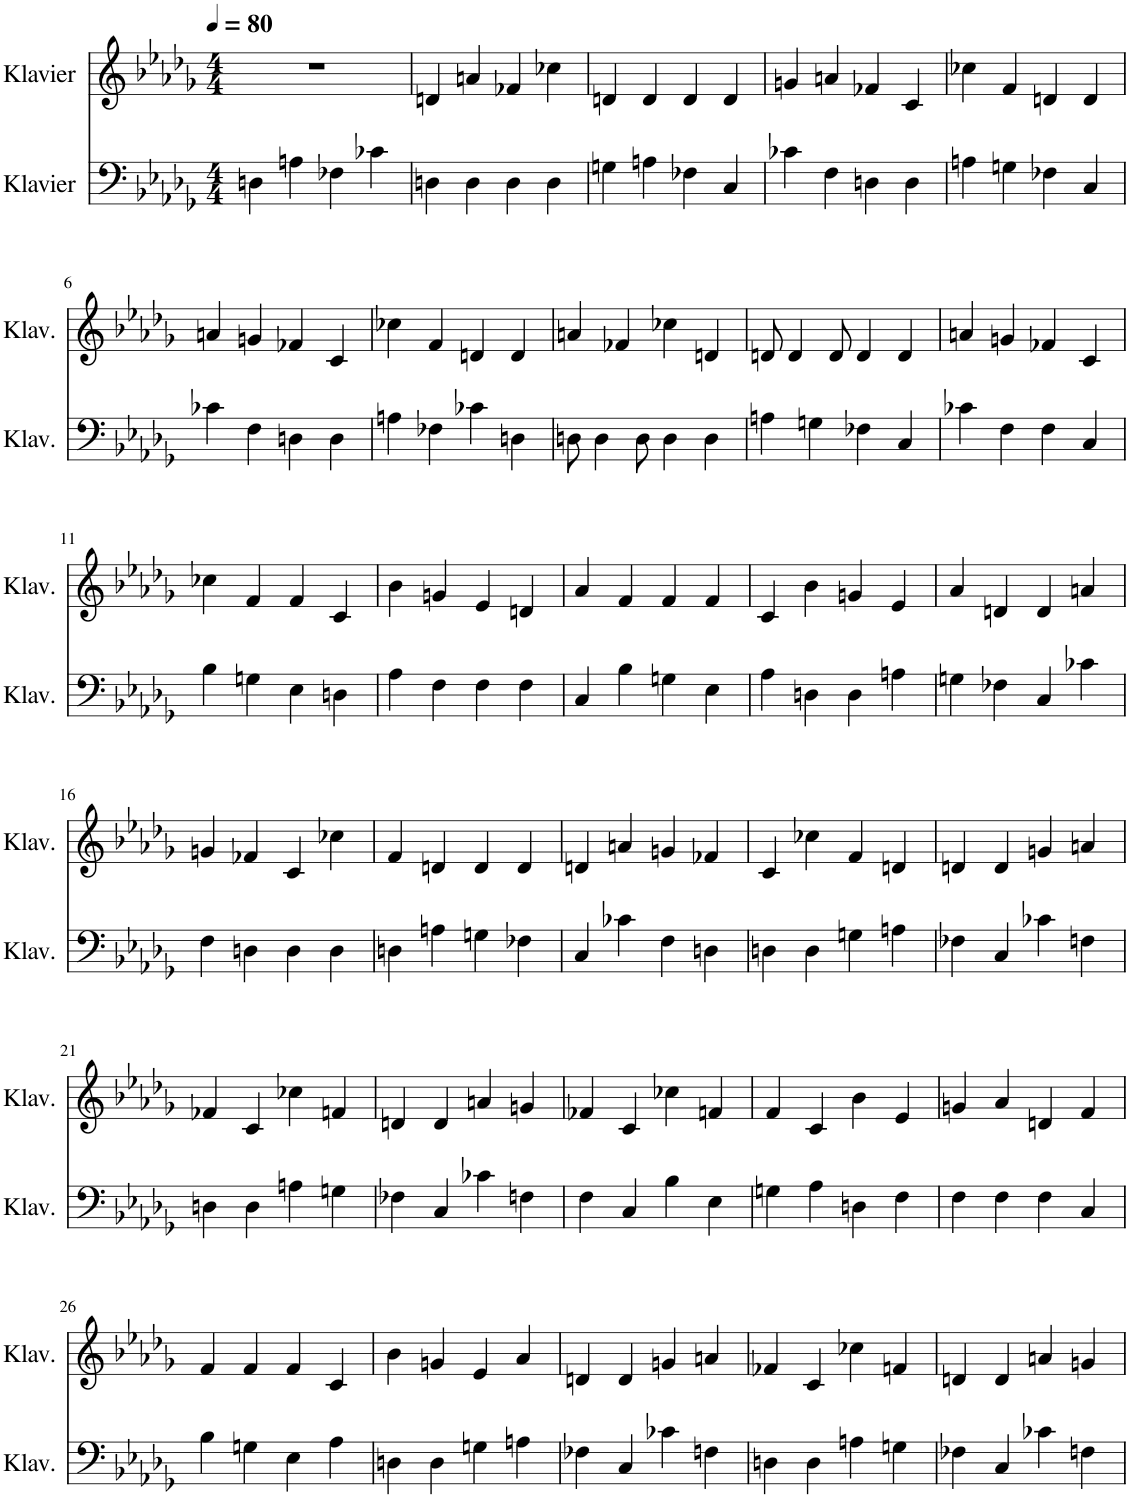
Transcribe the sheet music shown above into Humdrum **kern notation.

**kern	**kern
*part2	*part1
*staff2	*staff1
*I"Klavier	*I"Klavier
*I'Klav.	*I'Klav.
*clefF4	*clefG2
*k[b-e-a-d-g-]	*k[b-e-a-d-g-]
*M4/4	*M4/4
*MM80	*MM80
=1	=1
4Dn\	1r
4An\	.
4F-X\	.
4c-X\	.
=2	=2
4Dn\	4dn/
4D\	4an/
4D\	4f-X/
4D\	4cc-X\
=3	=3
4Gn\	4dn/
4An\	4d/
4F-X\	4d/
4C/	4d/
=4	=4
4c-X\	4gn/
4F\	4an/
4Dn\	4f-X/
4D\	4c/
=5	=5
4An\	4cc-X\
4Gn\	4f/
4F-X\	4dn/
4C/	4d/
!!LO:LB:g=z
=6	=6
4c-X\	4an/
4F\	4gn/
4Dn\	4f-X/
4D\	4c/
=7	=7
4An\	4cc-X\
4F-X\	4f/
4c-X\	4dn/
4Dn\	4d/
=8	=8
8Dn\	4an/
4D\	.
.	4f-X/
8D\	.
4D\	4cc-X\
4D\	4dn/
=9	=9
4An\	8dn/
.	4d/
4Gn\	.
.	8d/
4F-X\	4d/
4C/	4d/
=10	=10
4c-X\	4an/
4F\	4gn/
4F\	4f-X/
4C/	4c/
!!LO:LB:g=z
=11	=11
4B-\	4cc-X\
4Gn\	4f/
4E-\	4f/
4Dn\	4c/
=12	=12
4A-\	4b-\
4F\	4gn/
4F\	4e-/
4F\	4dn/
=13	=13
4C/	4a-/
4B-\	4f/
4Gn\	4f/
4E-\	4f/
=14	=14
4A-\	4c/
4Dn\	4b-\
4D\	4gn/
4An\	4e-/
=15	=15
4Gn\	4a-/
4F-X\	4dn/
4C/	4d/
4c-X\	4an/
!!LO:LB:g=z
=16	=16
4F\	4gn/
4Dn\	4f-X/
4D\	4c/
4D\	4cc-X\
=17	=17
4Dn\	4f/
4An\	4dn/
4Gn\	4d/
4F-X\	4d/
=18	=18
4C/	4dn/
4c-X\	4an/
4F\	4gn/
4Dn\	4f-X/
=19	=19
4Dn\	4c/
4D\	4cc-X\
4Gn\	4f/
4An\	4dn/
=20	=20
4F-X\	4dn/
4C/	4d/
4c-X\	4gn/
4Fn\	4an/
!!LO:LB:g=z
=21	=21
4Dn\	4f-X/
4D\	4c/
4An\	4cc-X\
4Gn\	4fn/
=22	=22
4F-X\	4dn/
4C/	4d/
4c-X\	4an/
4Fn\	4gn/
=23	=23
4F\	4f-X/
4C/	4c/
4B-\	4cc-X\
4E-\	4fn/
=24	=24
4Gn\	4f/
4A-\	4c/
4Dn\	4b-\
4F\	4e-/
=25	=25
4F\	4gn/
4F\	4a-/
4F\	4dn/
4C/	4f/
!!LO:LB:g=z
=26	=26
4B-\	4f/
4Gn\	4f/
4E-\	4f/
4A-\	4c/
=27	=27
4Dn\	4b-\
4D\	4gn/
4Gn\	4e-/
4An\	4a-/
=28	=28
4F-X\	4dn/
4C/	4d/
4c-X\	4gn/
4Fn\	4an/
=29	=29
4Dn\	4f-X/
4D\	4c/
4An\	4cc-X\
4Gn\	4fn/
=30	=30
4F-X\	4dn/
4C/	4d/
4c-X\	4an/
4Fn\	4gn/
=	=
*-	*-
